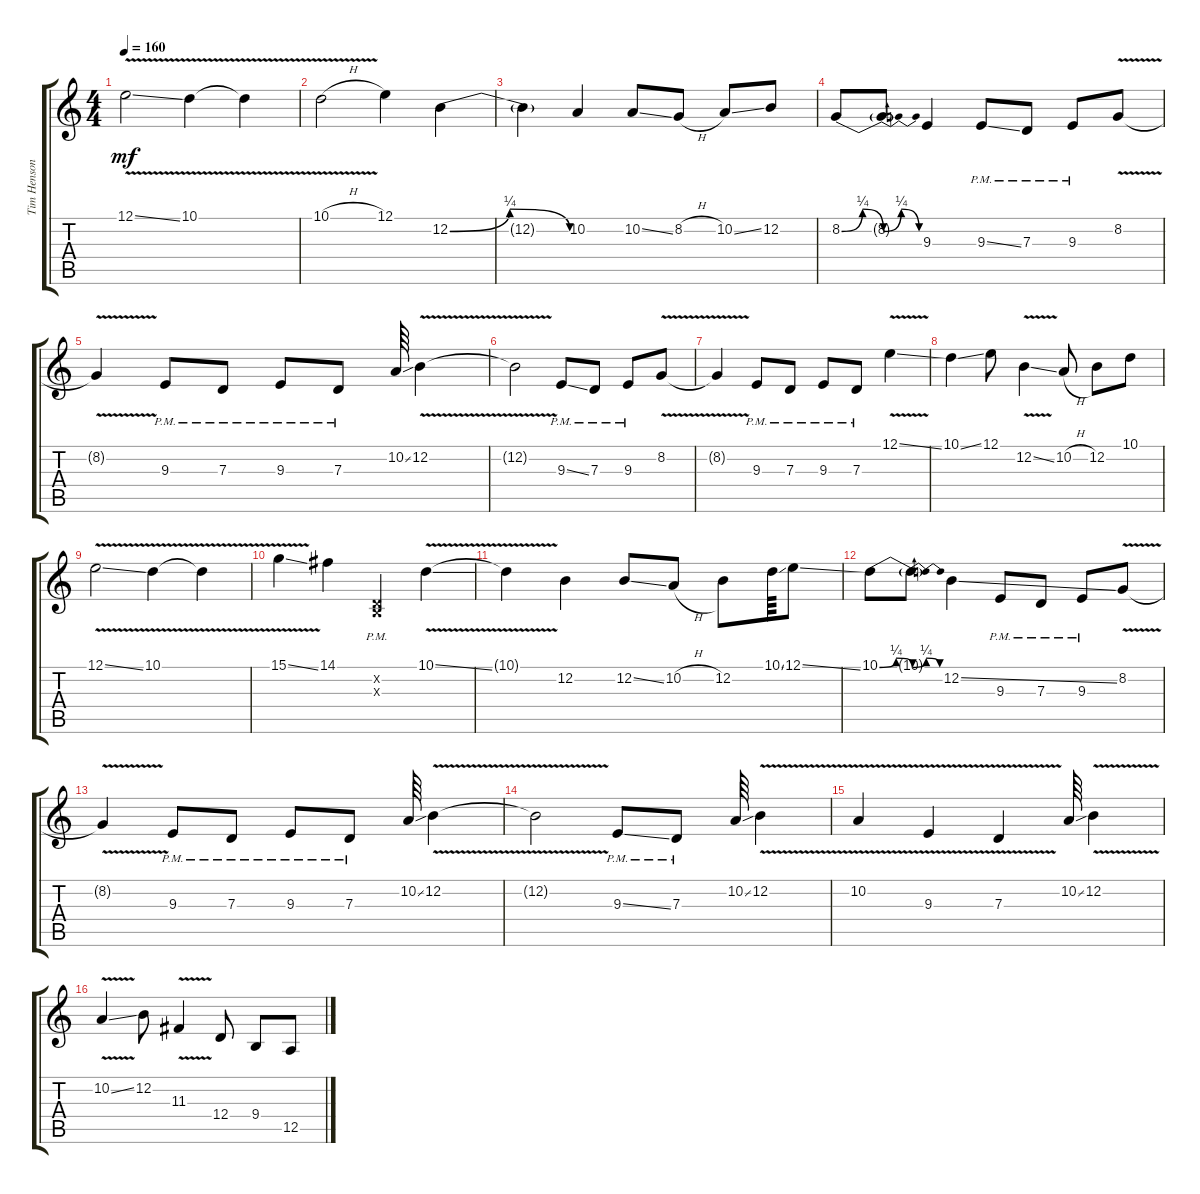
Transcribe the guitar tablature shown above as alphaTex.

\track ("Tim Henson Solo" "Tim Henson") {instrument violin}
\staff {score tabs}
\tuning (E4 B3 G3 D3 A2 D2) {hide}
\ts (4 4)
\tempo 160
\clef g2
\ks c
12.1{v ss}.2{dy mf} 10.1{v}.4 10.1{v t}.4 |
10.1{v h}.2 12.1.4 12.2{be (bendrelease 0 0 30 1 30 1 60 0)}.4 |
12.2{t}.4 10.2.4 10.2{ss}.8 8.2{h}.8 10.2{ss}.8 12.2.8 |
8.2{be (bendrelease 0 0 30 1 30 1 60 0)}.8 8.2{be (bendrelease 0 0 30 1 30 1 60 0) t}.8 9.3.4 9.3{ss pm}.8 7.3{pm}.8 9.3{pm}.8 8.2{v}.8 |
8.2{v t}.4 9.3{pm}.8 7.3{pm}.8 9.3{pm}.8 7.3{pm}.8 10.2{ss}.64 12.2{v}.4 |
12.2{v t}.2 9.3{ss pm}.8 7.3{pm}.8 9.3{pm}.8 8.2{v}.8 |
8.2{v t}.4 9.3{pm}.8 7.3{pm}.8 9.3{pm}.8 7.3{pm}.8 12.1{v ss}.4 |
10.1{ss}.4 12.1.8 12.2{v ss}.4 10.2{h}.8 12.2.8 10.1.8 |
12.1{v ss}.2 10.1{v}.4 10.1{v t}.4 |
15.1{v ss}.4 14.1.4 (3.2{pm x} 4.3{pm x}).4 10.1{v ss}.4 |
10.1{v t}.4 12.2.4 12.2{ss}.8 10.2{h}.8 12.2.8 10.1{ss}.64 12.1{ss}.8 |
10.1{be (bendrelease 0 0 30 1 30 1 60 0)}.8 10.1{be (bendrelease 0 0 30 1 30 1 60 0) t}.8 12.2{ss}.4 9.3{pm}.8 7.3{pm}.8 9.3{pm}.8 8.2{v}.8 |
8.2{v t}.4 9.3{pm}.8 7.3{pm}.8 9.3{pm}.8 7.3{pm}.8 10.2{ss}.64 12.2{v}.4 |
12.2{v t}.2 9.3{ss pm}.8 7.3{pm}.8 10.2{ss}.64 12.2{v}.4 |
10.2{v}.4 9.3{v}.4 7.3{v}.4 10.2{ss}.64 12.2{v}.4 |
10.2{v ss}.4 12.2.8 11.3{v}.4 12.4.8 9.4.8 12.5.8
